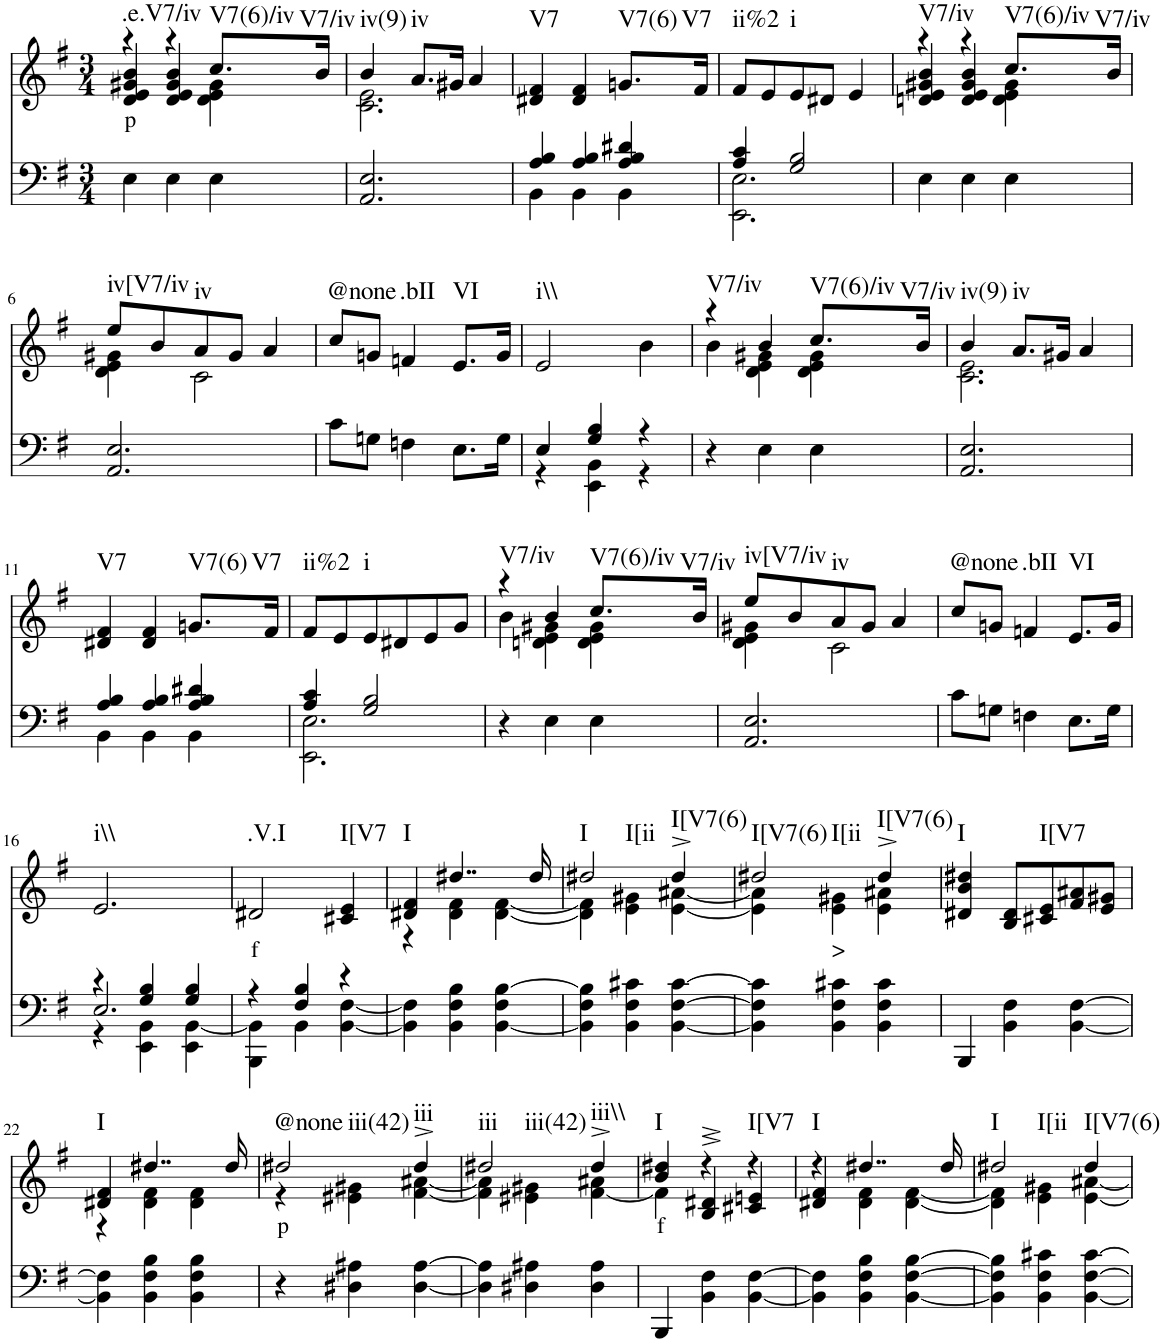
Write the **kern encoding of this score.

**kern	**kern	**text	**harte
*part2	*part1	*part1	*part1
*staff2	*staff1	*staff1	*
*I"Piano	*I"Piano	*	*
*I'Pno	*I'Pno	*	*
*clefF4	*clefG2	*	*
*k[f#]	*k[f#]	*	*
*e:	*e:	*	*
*M3/4	*M3/4	*	*
=1	=1	=1	=1
*	*^	*	*
!	!	!	!LO:LY:b	!LO:H:kt=.e.V7/iv
4E\	4r	4d/ 4e/ 4g#X/ 4b/	p	N
4E\	4r	4d/ 4e/ 4g#/ 4b/	.	.
!	!	!	!	!LO:H:n=1:kt=V7(6)/iv
!	!	!	!	!LO:H:n=2:kt=V7/iv
4E\	8.cc/L	4d\ 4e\ 4g#\	.	N N
.	16b/Jk	.	.	.
=2	=2	=2	=2	=2
!	!	!	!	!LO:H:kt=iv(9)
2.AA/ 2.E/	4b/	2.c\ 2.e\	.	N
!	!	!	!	!LO:H:kt=iv
.	8.a/L	.	.	N
.	16g#X/Jk	.	.	.
.	4a/	.	.	.
*	*v	*v	*	*
=3	=3	=3	=3
*^	*	*	*
!	!	!	!	!LO:H:kt=V7
4A/ 4B/	4BB\	4d#X/ 4f#/	.	N
4A/ 4B/	4BB\	4d#/ 4f#/	.	.
!	!	!	!	!LO:H:n=1:kt=V7(6)
!	!	!	!	!LO:H:n=2:kt=V7
4A/ 4B/ 4d#X/	4BB\	8.gn/L	.	N N
.	.	16f#/Jk	.	.
=4	=4	=4	=4	=4
!	!	!	!	!LO:H:kt=ii%2
4A/ 4c/	2.EE\ 2.E\	8f#/L	.	N
.	.	8e/	.	.
!	!	!	!	!LO:H:kt=i
2G/ 2B/	.	8e/	.	N
.	.	8d#X/J	.	.
.	.	4e/	.	.
*v	*v	*	*	*
=5	=5	=5	=5
*	*^	*	*
!	!	!	!	!LO:H:kt=V7/iv
4E\	4r	4dn/ 4e/ 4g#X/ 4b/	.	N
4E\	4r	4d/ 4e/ 4g#/ 4b/	.	.
!	!	!	!	!LO:H:n=1:kt=V7(6)/iv
!	!	!	!	!LO:H:n=2:kt=V7/iv
4E\	8.cc/L	4d\ 4e\ 4g#\	.	N N
.	16b/Jk	.	.	.
!!LO:LB:g=z	!!
=6	=6	=6	=6	=6
!	!	!	!	!LO:H:kt=iv[V7/iv
2.AA/ 2.E/	8ee/L	4d\ 4e\ 4g#X\	.	N
.	8b/	.	.	.
!	!	!	!	!LO:H:kt=iv
.	8a/	2c\	.	N
.	8g#/J	.	.	.
.	4a/	.	.	.
*	*v	*v	*	*
=7	=7	=7	=7
!	!	!	!LO:H:kt=@none
8c\L	8cc/L	.	N
8Gn\J	8gn/J	.	.
!	!	!	!LO:H:kt=.bII
4Fn\	4fn/	.	N
!	!	!	!LO:H:kt=VI
8.E\L	8.e/L	.	N
16G\Jk	16g/Jk	.	.
=8	=8	=8	=8
*^	*	*	*
!	!	!	!	!LO:H:kt=i\\
4E/	4r	2e/	.	N
4G/ 4B/	4EE\ 4BB\	.	.	.
4r	4r	4b\	.	.
=9	=9	=9	=9	=9
*	*	*^	*	*
!	!	!	!	!	!LO:H:kt=V7/iv
*v	*v	*	*	*	*
4r	4r	4b\	.	N
4E\	4b/	4d\ 4e\ 4g#X\	.	.
!	!	!	!	!LO:H:n=1:kt=V7(6)/iv
!	!	!	!	!LO:H:n=2:kt=V7/iv
4E\	8.cc/L	4d\ 4e\ 4g#\	.	N N
.	16b/Jk	.	.	.
=10	=10	=10	=10	=10
!	!	!	!	!LO:H:kt=iv(9)
2.AA/ 2.E/	4b/	2.c\ 2.e\	.	N
!	!	!	!	!LO:H:kt=iv
.	8.a/L	.	.	N
.	16g#X/Jk	.	.	.
.	4a/	.	.	.
*	*v	*v	*	*
!!LO:LB:g=z
=11	=11	=11	=11
*^	*	*	*
!	!	!	!	!LO:H:kt=V7
4A/ 4B/	4BB\	4d#X/ 4f#/	.	N
4A/ 4B/	4BB\	4d#/ 4f#/	.	.
!	!	!	!	!LO:H:n=1:kt=V7(6)
!	!	!	!	!LO:H:n=2:kt=V7
4A/ 4B/ 4d#X/	4BB\	8.gn/L	.	N N
.	.	16f#/Jk	.	.
=12	=12	=12	=12	=12
!	!	!	!	!LO:H:kt=ii%2
4A/ 4c/	2.EE\ 2.E\	8f#/L	.	N
.	.	8e/	.	.
!	!	!	!	!LO:H:kt=i
2G/ 2B/	.	8e/	.	N
.	.	8d#X/	.	.
.	.	8e/	.	.
.	.	8g/J	.	.
*v	*v	*	*	*
=13	=13	=13	=13
*	*^	*	*
!	!	!	!	!LO:H:kt=V7/iv
4r	4r	4b\	.	N
4E\	4b/	4dn\ 4e\ 4g#X\	.	.
!	!	!	!	!LO:H:n=1:kt=V7(6)/iv
!	!	!	!	!LO:H:n=2:kt=V7/iv
4E\	8.cc/L	4d\ 4e\ 4g#\	.	N N
.	16b/Jk	.	.	.
=14	=14	=14	=14	=14
!	!	!	!	!LO:H:kt=iv[V7/iv
2.AA/ 2.E/	8ee/L	4d\ 4e\ 4g#X\	.	N
.	8b/	.	.	.
!	!	!	!	!LO:H:kt=iv
.	8a/	2c\	.	N
.	8g#/J	.	.	.
.	4a/	.	.	.
*	*v	*v	*	*
=15	=15	=15	=15
!	!	!	!LO:H:kt=@none
8c\L	8cc/L	.	N
8Gn\J	8gn/J	.	.
!	!	!	!LO:H:kt=.bII
4Fn\	4fn/	.	N
!	!	!	!LO:H:kt=VI
8.E\L	8.e/L	.	N
16G\Jk	16g/Jk	.	.
!!LO:LB:g=z
=16	=16	=16	=16
*^	*	*	*
*	*^	*	*	*
!	!	!	!	!	!LO:H:kt=i\\
4r	2.E/	4r	2.e/	.	N
4G/ 4B/	.	4EE\ 4BB\	.	.	.
4G/ 4B/	.	4EE\ [4BB\	.	.	.
=17	=17	=17	=17	=17	=17
!	!	!	!	!LO:LY:b	!LO:H:kt=.V.I
*	*v	*v	*	*	*
4r	4BBB\ 4BB\]	2d#X/	f	N
4F#/ 4B/	4BB\	.	.	.
!	!	!	!	!LO:H:kt=I[V7
4r	[4BB\ [4F#\	4c#X/ 4e/	.	N
=18	=18	=18	=18	=18
*	*	*^	*	*
!	!	!	!	!	!LO:H:kt=I
*v	*v	*	*	*	*
4BB\] 4F#\]	4d#X/ 4f#/	4r	.	N
4BB\ 4F#\ 4B\	4..dd#X/	4d#\ 4f#\	.	.
[4BB\ 4F#\ [4B\	.	[4d#\ [4f#\	.	.
.	16dd#/	.	.	.
=19	=19	=19	=19	=19
!	!	!	!	!LO:H:n=1:kt=I
!	!	!	!	!LO:H:n=2:kt=I[ii
4BB\] 4F#\ 4B\]	2dd#X/	4d#\] 4f#\]	.	N N
4BB\ 4F#\ 4c#X\	.	4e\ 4g#X\	.	.
!	!	!	!	!LO:H:kt=I[V7(6)
[4BB\ [4F#\ [4c#\	4dd#^/	[4e\ [4a#X\	.	N
=20	=20	=20	=20	=20
!	!	!	!	!LO:H:n=1:kt=I[V7(6)
!	!	!	!	!LO:H:n=2:kt=I[ii
4BB\] 4F#\] 4c#\]	2dd#X/	4e\] 4a#\]	.	N N
!	!	!	!LO:LY:b	!
4BB\ 4F#\ 4c#X\	.	4e\ 4g#X\	>	.
!	!	!	!	!LO:H:kt=I[V7(6)
4BB\ 4F#\ 4c#\	4dd#^/	4e\ 4a#X\	.	N
=21	=21	=21	=21	=21
!	!	!	!	!LO:H:kt=I
*	*v	*v	*	*
4BBB/	4d#X/ 4b/ 4dd#X/	.	N
4BB\ 4F#\	8B/ 8d#/L	.	.
!	!	!	!LO:H:kt=I[V7
.	8c#X/ 8e/	.	N
[4BB\ [4F#\	8f#/ 8a#X/	.	.
.	8e/ 8g#X/J	.	.
!!LO:LB:g=z
=22	=22	=22	=22
*	*^	*	*
!	!	!	!	!LO:H:kt=I
4BB\] 4F#\]	4d#X/ 4f#/	4r	.	N
4BB\ 4F#\ 4B\	4..dd#X/	4d#\ 4f#\	.	.
4BB\ 4F#\ 4B\	.	4d#\ 4f#\	.	.
.	16dd#/	.	.	.
=23	=23	=23	=23	=23
!	!	!	!LO:LY:b	!LO:H:n=1:kt=@none
!	!	!	!	!LO:H:n=2:kt=iii(42)
4r	2dd#X/	4r	p	N N
4D#X\ 4A#X\	.	4e#X\ 4g#X\	.	.
!	!	!	!	!LO:H:kt=iii
[4D#\ [4A#\	4dd#^/	[4f#\ [4a#X\	.	N
=24	=24	=24	=24	=24
!	!	!	!	!LO:H:n=1:kt=iii
!	!	!	!	!LO:H:n=2:kt=iii(42)
4D#\] 4A#\]	2dd#X/	4f#\] 4a#\]	.	N N
4D#X\ 4A#X\	.	4e#X\ 4g#X\	.	.
!	!	!	!	!LO:H:kt=iii\\
4D#\ 4A#\	4dd#^/	[4f#\ 4a#X\	.	N
=25	=25	=25	=25	=25
!	!	!	!LO:LY:b	!LO:H:kt=I
4BBB/	4b/ 4dd#X/	4f#\]	f	N
4BB\ 4F#\	4r	4B/^ 4d#X/^	.	.
!	!	!	!	!LO:H:kt=I[V7
[4BB\ [4F#\	4r	4c#X/ 4en/	.	N
=26	=26	=26	=26	=26
!	!	!	!	!LO:H:kt=I
4BB\] 4F#\]	4r	4d#X/ 4f#/	.	N
4BB\ 4F#\ 4B\	4..dd#X/	4d#\ 4f#\	.	.
[4BB\ [4F#\ [4B\	.	[4d#\ [4f#\	.	.
.	16dd#/	.	.	.
=27	=27	=27	=27	=27
!	!	!	!	!LO:H:n=1:kt=I
!	!	!	!	!LO:H:n=2:kt=I[ii
4BB\] 4F#\] 4B\]	2dd#X/	4d#\] 4f#\]	.	N N
4BB\ 4F#\ 4c#X\	.	4e\ 4g#X\	.	.
!	!	!	!	!LO:H:kt=I[V7(6)
[4BB\ [4F#\ [4c#\	4dd#/	[4e\ [4a#X\	.	N
*	*v	*v	*	*
=	=	=	=
*-	*-	*-	*-
